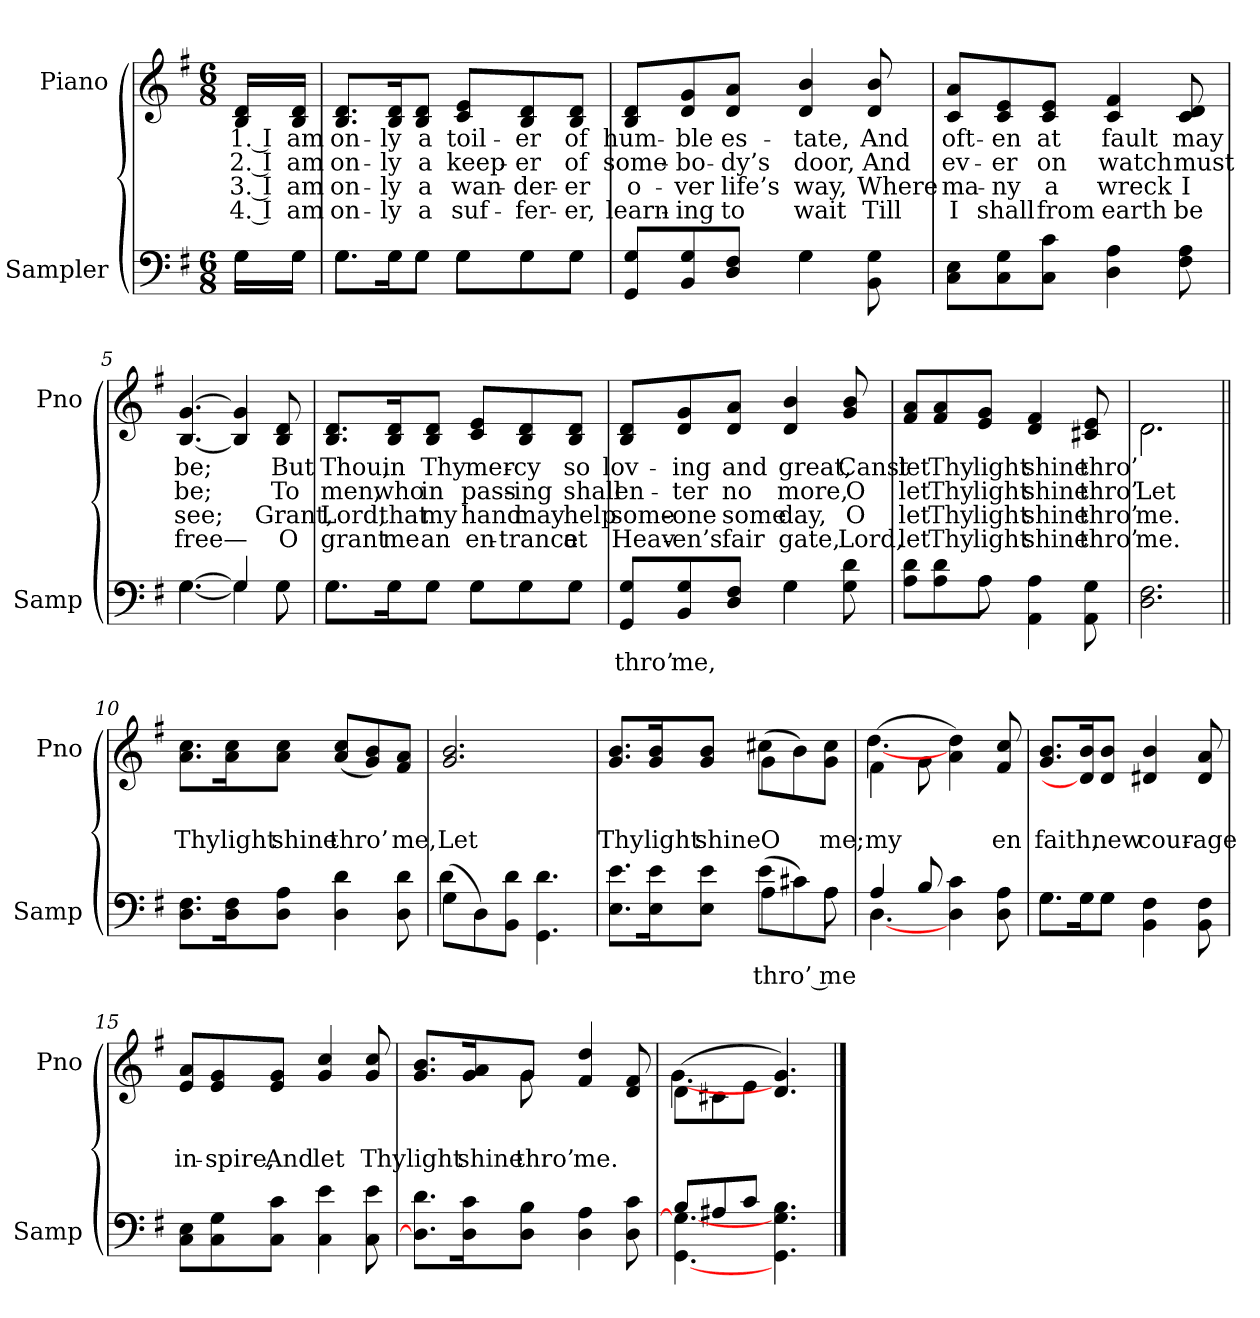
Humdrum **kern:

**kern	**text	**kern	**text	**text	**text	**text
*part2	*part2	*part1	*part1	*part1	*part1	*part1
*staff2	*staff2	*staff1	*staff1	*staff1	*staff1	*staff1
*I"Sampler	*	*I"Piano	*	*	*	*
*I'Samp	*	*I'Pno	*	*	*	*
*clefF4	*	*clefG2	*	*	*	*
*k[f#]	*	*k[f#]	*	*	*	*
*G:	*	*G:	*	*	*	*
*M6/8	*	*M6/8	*	*	*	*
=1	=1	=1	=1	=1	=1	=1
*^	*	*	*	*	*	*
16G\LL	16G\LL	.	16B/ 16d/LL	1. I	2. I	3. I	4. I
16G\JJ	16G\JJ	.	16B/ 16d/JJ	am	am	am	am
=2	=2	=2	=2	=2	=2	=2	=2
8.G\L	8.G\L	.	8.B/ 8.d/L	on-	on-	on-	on-
16G\K	16G\K	.	16B/ 16d/K	-ly	-ly	-ly	-ly
8G\J	8G\J	.	8B/ 8d/J	a	a	a	a
8G\L	8G\L	.	8c/ 8e/L	toil-	keep-	wan-	suf-
8G\	8G\	.	8B/ 8d/	-er	-er	-der-	-fer-
8G\J	8G\J	.	8B/ 8d/J	of	of	-er	-er,
=3	=3	=3	=3	=3	=3	=3	=3
8GG/ 8G/L	4.ryy	.	8B/ 8d/L	hum-	some-	o-	learn-
8BB/ 8G/	.	.	8d/ 8g/	-ble	-bo-	-ver	-ing
8D/ 8F#/J	.	.	8d/ 8a/J	es-	-dy’s	life’s	to
4G\	4G	.	4d 4b	-tate,	door,	way,	wait
8BB 8G	8ryy	.	8d 8b	And	And	Where	Till
*v	*v	*	*	*	*	*	*
=4	=4	=4	=4	=4	=4	=4
8C\ 8E\L	.	8c/ 8a/L	oft-	ev-	ma-	I
8C\ 8G\	.	8c/ 8e/	-en	-er	-ny	shall
8C\ 8c\J	.	8c/ 8e/J	at	on	a	from
4D 4A	.	4c 4f#	fault	watch	wreck	earth
8F# 8A	.	8c 8d	may	must	I	be
=5	=5	=5	=5	=5	=5	=5
*^	*	*	*	*	*	*
[4.G\	[4.G	.	[4.B [4.g	be;	be;	see;	free—
4G/]	4G]	.	4B] 4g]	.	.	.	.
8G\	8G	.	8B 8d	But	To	Grant,	O
=6	=6	=6	=6	=6	=6	=6	=6
8.G\L	8.G\L	.	8.B/ 8.d/L	Thou,	men,	Lord,	grant
16G\K	16G\K	.	16B/ 16d/K	in	who	that	me
8G\J	8G\J	.	8B/ 8d/J	Thy	in	my	an
8G\L	8G\L	.	8c/ 8e/L	mer-	pass-	hand	en-
8G\	8G\	.	8B/ 8d/	-cy	-ing	may	-trance
8G\J	8G\J	.	8B/ 8d/J	so	shall	help	at
=7	=7	=7	=7	=7	=7	=7	=7
8GG/ 8G/L	4.ryy	thro’	8B/ 8d/L	lov-	en-	some-	Heav-
8BB/ 8G/	.	me,	8d/ 8g/	-ing	-ter	-one	-en’s
8D/ 8F#/J	.	.	8d/ 8a/J	and	no	some	fair
4G\	4G	.	4d 4b	great,	more,	day,	gate,
8G 8d	8ryy	.	8g 8b	Canst	O	O	Lord,
=8	=8	=8	=8	=8	=8	=8	=8
8A\ 8d\L	4ryy	.	8f#/ 8a/L	let	let	let	let
8A\ 8d\	.	.	8f#/ 8a/	Thy	Thy	Thy	Thy
8A\J	8A	.	8e/ 8g/J	light	light	light	light
4AA 4A	4.ryy	.	4d 4f#	shine	shine	shine	shine
8AA 8G	.	.	8c#X 8e	thro’	thro’	thro’	thro’
*v	*v	*	*	*	*	*	*
=9	=9	=9	=9	=9	=9	=9
*	*	*^	*	*	*	*
2.D 2.F#	.	2.d\	2.d	.	Let	me.	me.
=10||	=10||	=10||	=10||	=10||	=10||	=10||	=10||
!	!	!LO:TX:t=Refrain	!	!	!	!	!
*	*	*v	*v	*	*	*	*
8.D\ 8.F#\L	.	8.a\ 8.cc\L	.	Thy	.	.
16D\ 16F#\K	.	16a\ 16cc\K	.	light	.	.
8D\ 8A\J	.	8a\ 8cc\J	.	shine	.	.
4D 4d	.	(8a/ 8cc/L	.	thro’	.	.
.	.	8g/ 8b/)	.	.	.	.
8D 8d	.	8f#/ 8a/J	.	me,	.	.
=11	=11	=11	=11	=11	=11	=11
*^	*	*	*	*	*	*
(8G\L	4d	.	2.g/ 2.b/	.	Let	.	.
8D\)	.	.	.	.	.	.	.
8BB\ 8d\J	2ryy	.	.	.	.	.	.
4.GG 4.d	.	.	.	.	.	.	.
=12	=12	=12	=12	=12	=12	=12	=12
*	*	*	*^	*	*	*	*
8.E\ 8.e\L	4.ryy	.	8.g/ 8.b/L	4.ryy	.	Thy	.	.
16E\ 16e\K	.	.	16g/ 16b/K	.	.	light	.	.
8E\ 8e\J	.	.	8g/ 8b/J	.	.	shine	.	.
(8e\L	4A	thro’ me	(8cc#X\L	4g	.	O	.	.
8c#X\)	.	.	8b\)	.	.	.	.	.
8A\J	8A	.	8g\ 8cc#\J	8ryy	.	me;	.	.
=13	=13	=13	=13	=13	=13	=13	=13	=13
4A/	[4.D	.	(4f#\	[4.dd	.	my	.	.
8B/	.	.	8g\	.	.	.	.	.
4D 4c	4.ryy	.	4a 4dd)	4.ryy	.	.	.	.
8D 8A	.	.	8f# 8cc	.	.	-en	.	.
*	*	*	*v	*v	*	*	*	*
=14	=14	=14	=14	=14	=14	=14	=14
8.G\L	8.G\L	.	8.g/ 8.b/L	.	faith,	.	.
16G\K	16G\K	.	16d]/ 16b/K	.	.	.	.
8G\J	8G\J	.	8d/ 8b/J	.	new	.	.
4BB 4F#	4.ryy	.	4d#X 4b	.	cour-	.	.
8BB 8F#	.	.	8d# 8a	.	-age	.	.
*v	*v	*	*	*	*	*	*
=15	=15	=15	=15	=15	=15	=15
8C\ 8E\L	.	8e/ 8a/L	.	in-	.	.
8C\ 8G\	.	8e/ 8g/	.	-spire,	.	.
8C\ 8c\J	.	8e/ 8g/J	.	And	.	.
4C 4e	.	4g 4cc	.	let	.	.
8C 8e	.	8g 8cc	.	Thy	.	.
=16	=16	=16	=16	=16	=16	=16
*	*	*^	*	*	*	*
8.D]\ 8.d\L	.	8.g/ 8.b/L	4ryy	.	light	.	.
16D\ 16c\K	.	16g/ 16a/K	.	.	shine	.	.
8D\ 8B\J	.	8g/J	8g	.	thro’	.	.
4D 4A	.	4f# 4dd	4.ryy	.	me.	.	.
8D 8c	.	8d 8f#	.	.	.	.	.
=17	=17	=17	=17	=17	=17	=17	=17
*^	*	*	*	*	*	*	*
8B/L	[4.GG 4.G_	.	(8d\L	[4.g	.	.	.	.
8A#X/	.	.	8c#X\	.	.	.	.	.
8c/J	.	.	8e\J	.	.	.	.	.
4.GG 4.G 4.B	4.ryy	.	4.d 4.g)	4.ryy	.	.	.	.
*v	*v	*	*	*	*	*	*	*
*	*	*v	*v	*	*	*	*
==	==	==	==	==	==	==
*-	*-	*-	*-	*-	*-	*-
